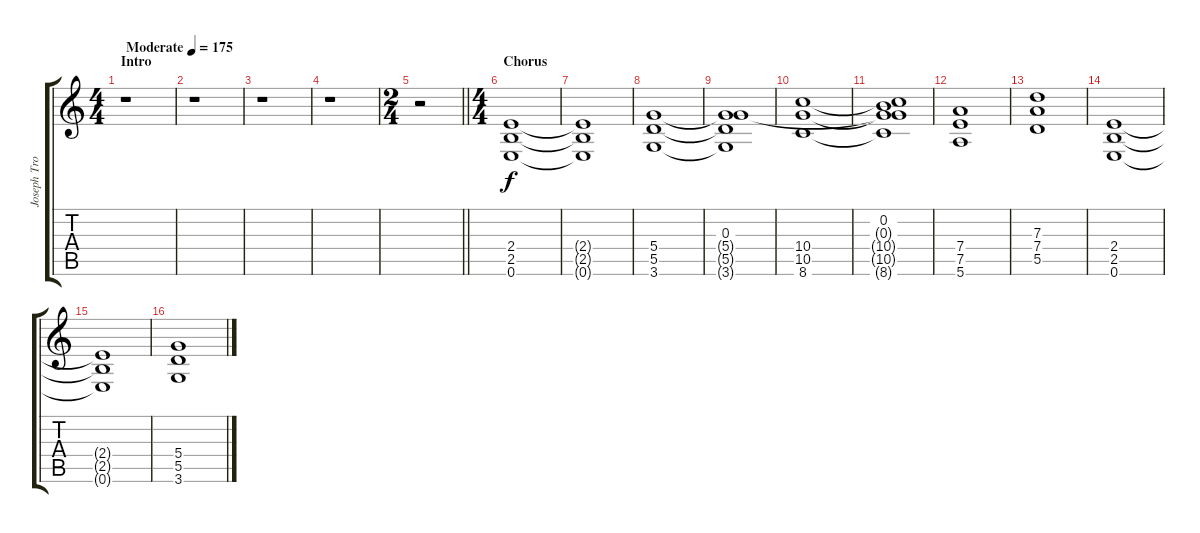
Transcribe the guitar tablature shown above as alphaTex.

\track ("Joseph Trohman (Lead Guitar)" "Joseph Tro") {instrument distortionguitar}
\staff {score tabs}
\tuning (E4 B3 G3 D3 A2 E2) {hide}
\ts (4 4)
\section ("" "Intro")
\tempo (175 "Moderate")
\clef g2
\ks c
r.1{dy f instrument distortionguitar} |
r.1 |
r.1 |
r.1 |
\ts (2 4)
\barLineRight lightlight
r.2 |
\ts (4 4)
\section ("" "Chorus")
(2.4 2.5 0.6).1 |
(2.4{t} 2.5{t} 0.6{t}).1 |
(5.4 5.5 3.6).1 |
(0.3 5.4{t} 5.5{t} 3.6{t}).1 |
(10.4 10.5 8.6).1 |
(0.2 0.3{t} 10.4{t} 10.5{t} 8.6{t}).1 |
(7.4 7.5 5.6).1 |
(7.3 7.4 5.5).1 |
(2.4 2.5 0.6).1 |
(2.4{t} 2.5{t} 0.6{t}).1 |
(5.4 5.5 3.6).1
